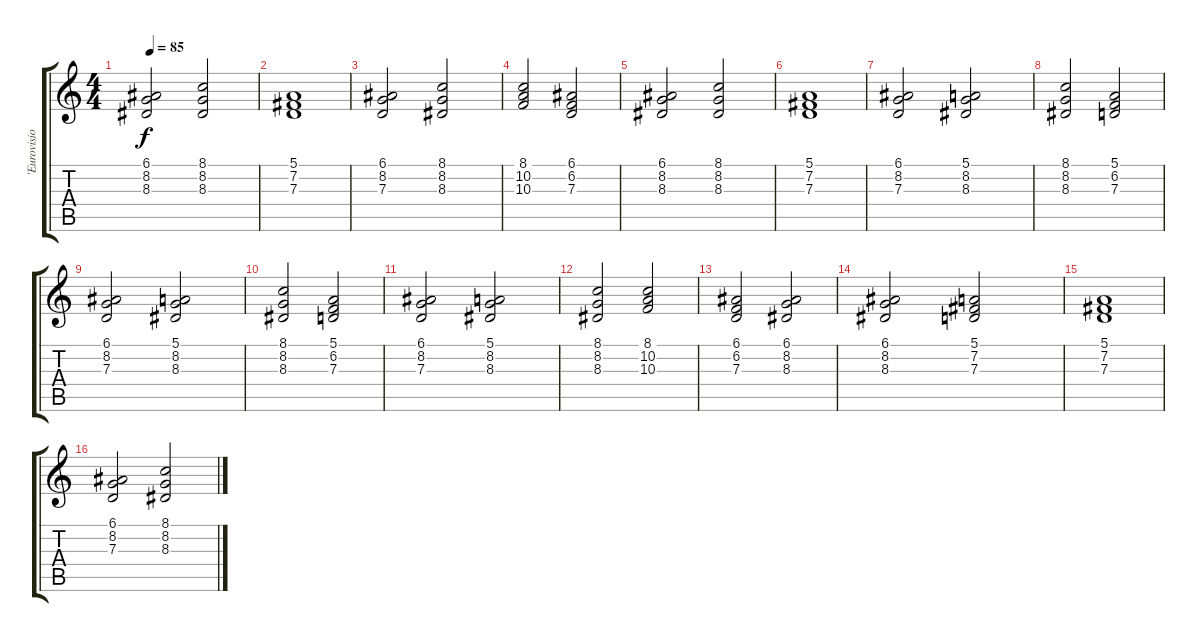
\track ("'Eurovision Song Contest 2006'" "'Eurovisio") {instrument pad8sweep}
\staff {score tabs}
\tuning (E4 B3 G3 D3 A2 E2) {hide}
\ts (4 4)
\tempo 85
\clef g2
\ks c
(6.1 8.2 8.3).2{dy f} (8.1 8.2 8.3).2 |
(5.1 7.2 7.3).1 |
(6.1 8.2 7.3).2 (8.1 8.2 8.3).2 |
(8.1 10.2 10.3).2 (6.1 6.2 7.3).2 |
(6.1 8.2 8.3).2 (8.1 8.2 8.3).2 |
(5.1 7.2 7.3).1 |
(6.1 8.2 7.3).2 (5.1 8.2 8.3).2 |
(8.1 8.2 8.3).2 (5.1 6.2 7.3).2 |
(6.1 8.2 7.3).2 (5.1 8.2 8.3).2 |
(8.1 8.2 8.3).2 (5.1 6.2 7.3).2 |
(6.1 8.2 7.3).2 (5.1 8.2 8.3).2 |
(8.1 8.2 8.3).2 (8.1 10.2 10.3).2 |
(6.1 6.2 7.3).2 (6.1 8.2 8.3).2 |
(6.1 8.2 8.3).2 (5.1 7.2 7.3).2 |
(5.1 7.2 7.3).1 |
(6.1 8.2 7.3).2 (8.1 8.2 8.3).2
